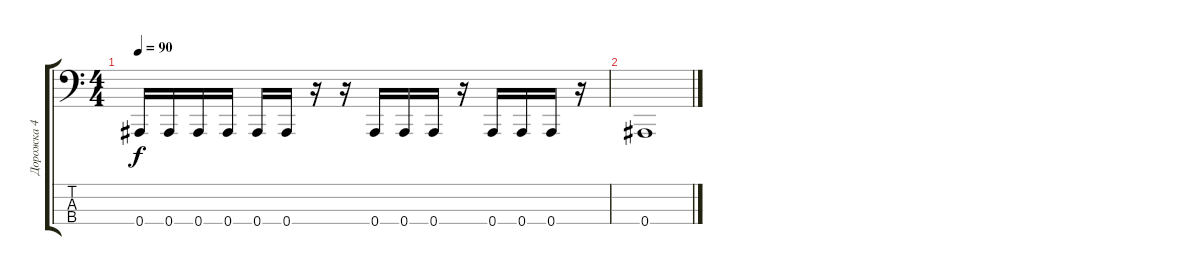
\track ("Дорожка 4" "Дорожка 4") {instrument electricbasspick}
\staff {score tabs}
\tuning (Eb2 Bb1 F1 Bb0) {hide}
\ts (4 4)
\tempo 90
\clef f4
\ks c
0.4.16{dy f} 0.4.16 0.4.16 0.4.16 0.4.16 0.4.16 r.16 r.16 0.4.16 0.4.16 0.4.16 r.16 0.4.16 0.4.16 0.4.16 r.16 |
0.4.1
